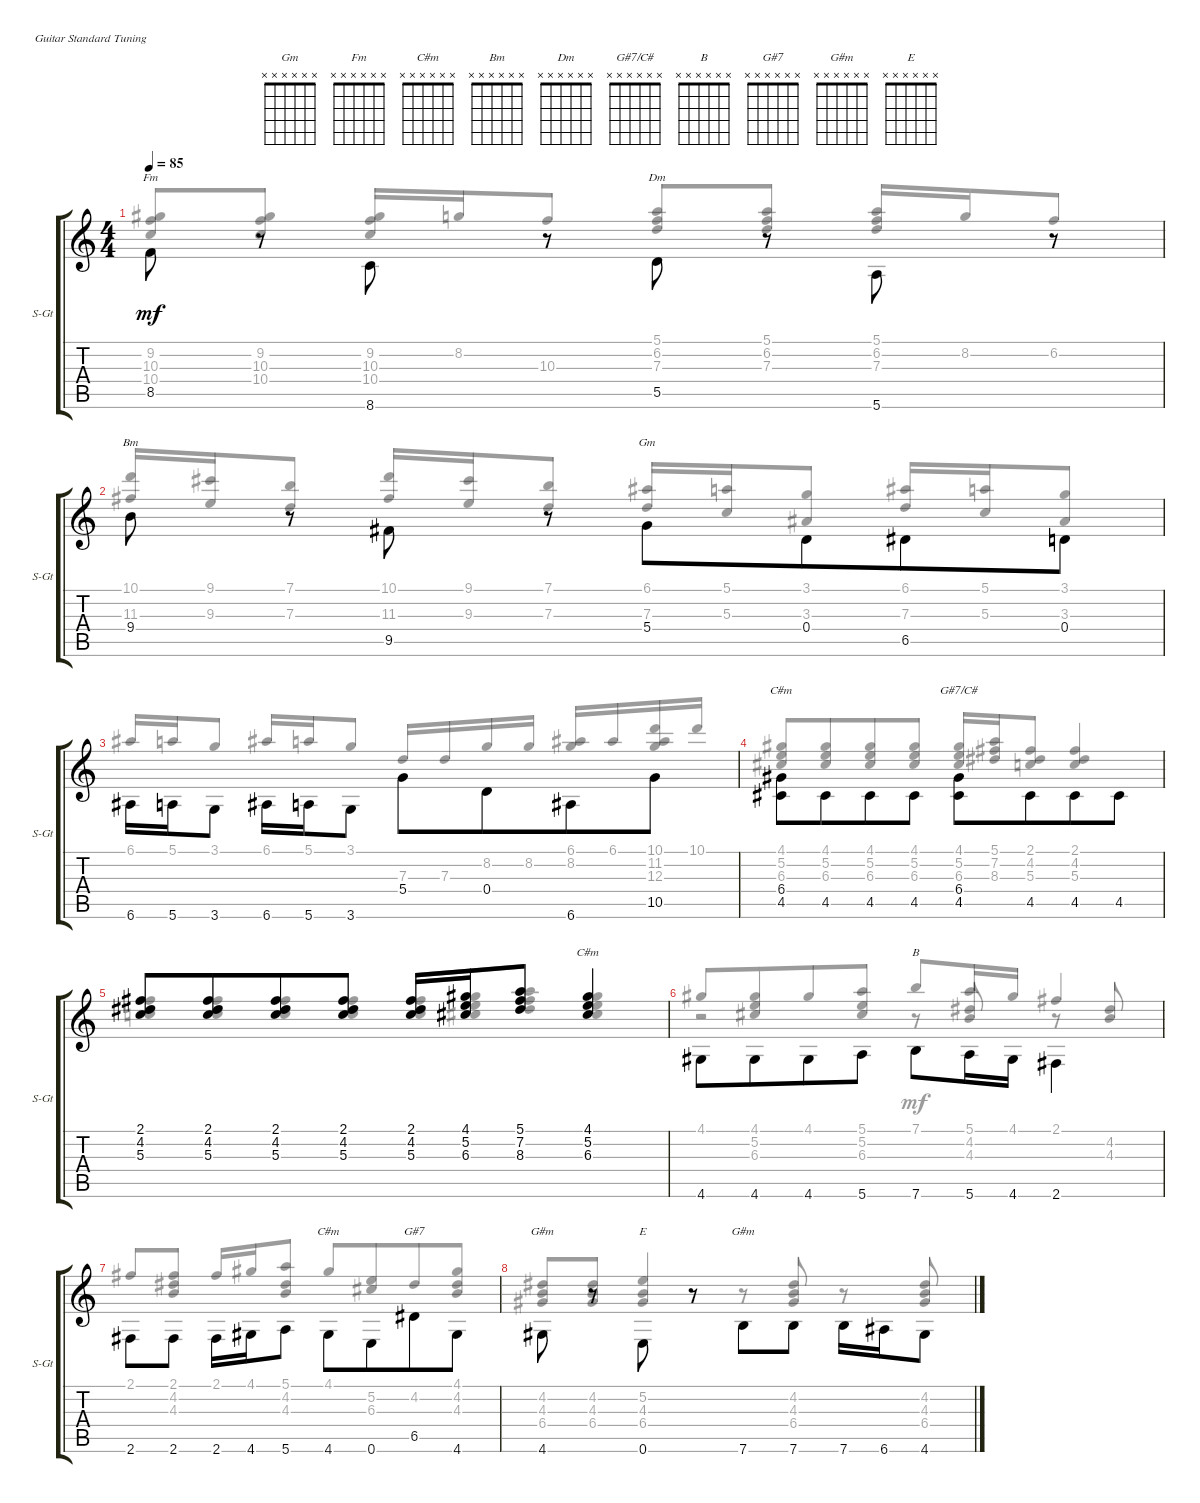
\defaultSystemsLayout 4
\bracketExtendMode groupsimilarinstruments
\useSystemSignSeparator
\singleTrackTrackNamePolicy allsystems
\multiTrackTrackNamePolicy allsystems
\firstSystemTrackNameOrientation horizontal
\otherSystemsTrackNameOrientation horizontal
\track ("Steel Guitar" "S-Gt") {instrument acousticguitarsteel}
\staff {score tabs}
\tuning (E4 B3 G3 D3 A2 E2)
\chord ("Gm" x x x x x x)
\chord ("Fm" x x x x x x)
\chord ("C#m" x x x x x x)
\chord ("Bm" x x x x x x)
\chord ("Dm" x x x x x x)
\chord ("G#7/C#" x x x x x x)
\chord ("B" x x x x x x)
\chord ("G#7" x x x x x x)
\chord ("G#m" x x x x x x)
\chord ("E" x x x x x x)
\voice
\ts (4 4)
\tempo 85
\clef g2
\scale
0.520097
\ks c
8.5.8{ch "Fm" dy mf beam invert} r.8{beam invert} 8.6.8{beam invert} r.8{beam invert} 5.5.8{ch "Dm" beam invert} r.8{beam invert} 5.6.8{beam invert} r.8{beam invert} |
9.4.8{ch "Bm" beam invert} r.8{beam invert} 9.5.8{beam invert} r.8 5.4.8{ch "Gm" beam invert} 0.4.8{beam merge} 6.5.8 0.4.8 |
6.6.16{beam invert} 5.6.16 3.6.8 6.6.16{beam invert} 5.6.16 3.6.8 5.4.8{beam invert} 0.4.8{beam merge} 6.6.8 10.5.8 |
\beaming (8 4 4)
(4.5 6.4).8{ch "C#m" beam invert} 4.5.8{beam merge} 4.5.8 4.5.8 (4.5 6.4).8{ch "G#7/C#" beam invert} 4.5.8{beam merge} 4.5.8 4.5.8 |
(2.1 4.2 5.3).8 (2.1 4.2 5.3).8 (2.1 4.2 5.3).8 (2.1 4.2 5.3).8 (2.1 4.2 5.3).16 (5.2 4.1 6.3).16 (7.2 8.3 5.1).8 (6.3 5.2 4.1).4{ch "C#m"} |
4.6.8{beam invert} 4.6.8{beam merge} 4.6.8 5.6.8 7.6.8{ch "B" beam invert} 5.6.16 4.6.16 2.6.4{beam invert} |
2.6.8{beam invert} 2.6.8{beam split} 2.6.16{beam invert} 4.6.16 5.6.8 4.6.8{ch "C#m" beam invert} 0.6.8{beam merge} 6.5.8{ch "G#7"} 4.6.8 |
4.6.8{ch "G#m" beam invert beam split} r.8{beam invert beam split} 0.6.8{ch "E" beam invert beam split} r.8{beam invert} 7.6.8{ch "G#m" beam invert} 7.6.8{beam split} 7.6.16{beam invert} 6.6.16{beam merge} 4.6.8{beam merge}
\voice
\clef g2
\ottava regular
\simile none
\scale
0.520097
\ks c
(10.4 10.3 9.2).8{dy mf beam invert} (10.4 10.3 9.2).8 (10.4 10.3 9.2).16{beam invert} 8.2.16 10.3.8 (7.3 6.2 5.1).8{beam invert} (7.3 6.2 5.1).8 (7.3 6.2 5.1).16{beam invert} 8.2.16 6.2.8 |
(10.1 11.3).16{beam invert} (9.1 9.3).16 (7.1 7.3).8 (10.1 11.3).16{beam invert} (9.1 9.3).16 (7.1 7.3).8 (6.1 7.3).16{beam invert} (5.1 5.3).16 (3.1 3.3).8 (6.1 7.3).16{beam invert} (5.1 5.3).16 (3.1 3.3).8 |
6.1.16{beam invert} 5.1.16 3.1.8 6.1.16{beam invert} 5.1.16 3.1.8 7.3.16{beam invert} 7.3.16 8.2.16 8.2.16 (8.2 6.1).16{beam invert} 6.1.16 (11.2 10.1 12.3).16 10.1.16 |
(4.1 5.2 6.3).8{beam invert} (4.1 5.2 6.3).8 (4.1 5.2 6.3).8 (4.1 5.2 6.3).8 (4.1 5.2 6.3).16{beam invert} (7.2 5.1 8.3).16 (5.3 4.2 2.1).8 (5.3 4.2 2.1).4{beam invert} |
(2.1 4.2 5.3).8{beam invert} (2.1 4.2 5.3).8 (2.1 4.2 5.3).8 (2.1 4.2 5.3).8 (2.1 4.2 5.3).16{beam invert} (5.2 4.1 6.3).16 (7.2 8.3 5.1).8 (6.3 5.2 4.1).4{beam invert} |
4.1.8 (4.1 5.2 6.3).8{beam merge} 4.1.8 (5.1 6.3 5.2).8 r.8{beam invert} (4.2 4.3).8{beam invert beam split} r.8{beam invert beam split} (4.2 4.3).8{beam invert} |
2.1.8{beam invert} (4.2 4.3 2.1).8{beam split} 2.1.16{beam invert} 4.1.16 (4.3 4.2 5.1).8 4.1.8{beam invert} (6.3 5.2).8{beam merge} 4.2.8 (4.2 4.3 4.1).8 |
(6.4 4.3 4.2).8{beam invert} (6.4 4.3 4.2).8 (6.4 4.3 5.2).4{beam invert} r.8{beam invert} (4.3 4.2 6.4).8{beam invert beam split} r.8{beam invert beam split} (4.3 4.2 6.4).8{beam invert}
\voice
\clef g2
\ottava regular
\simile none
\scale
0.520097
\ks c
|
|
|
|
|
r.2 7.1.8{beam invert} 5.1.16{beam invert} 4.1.16{beam invert} 2.1.4{beam invert} |
|
